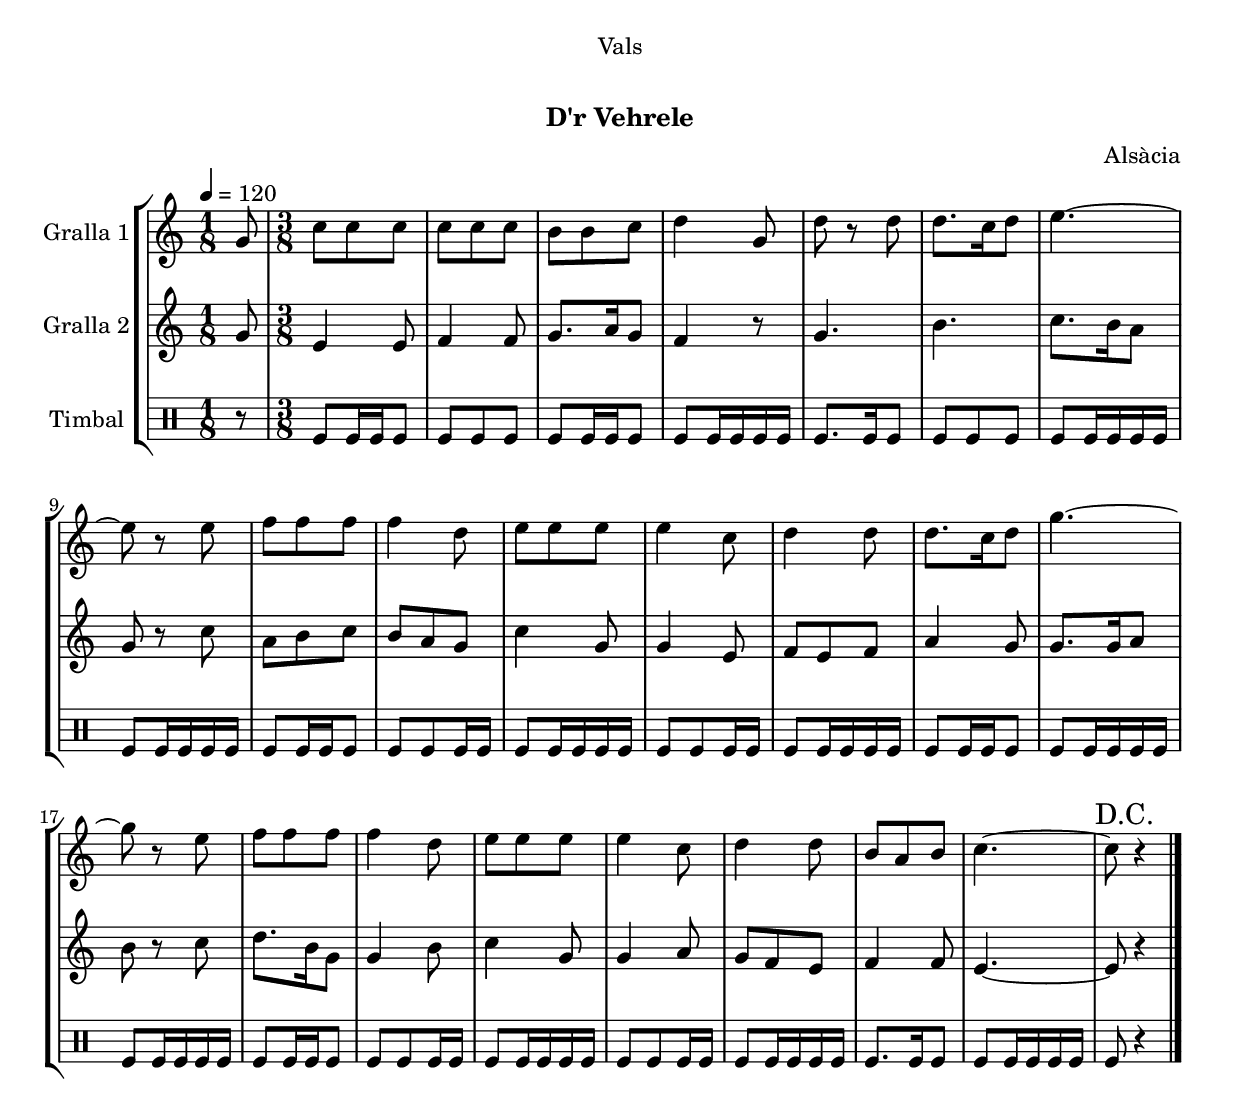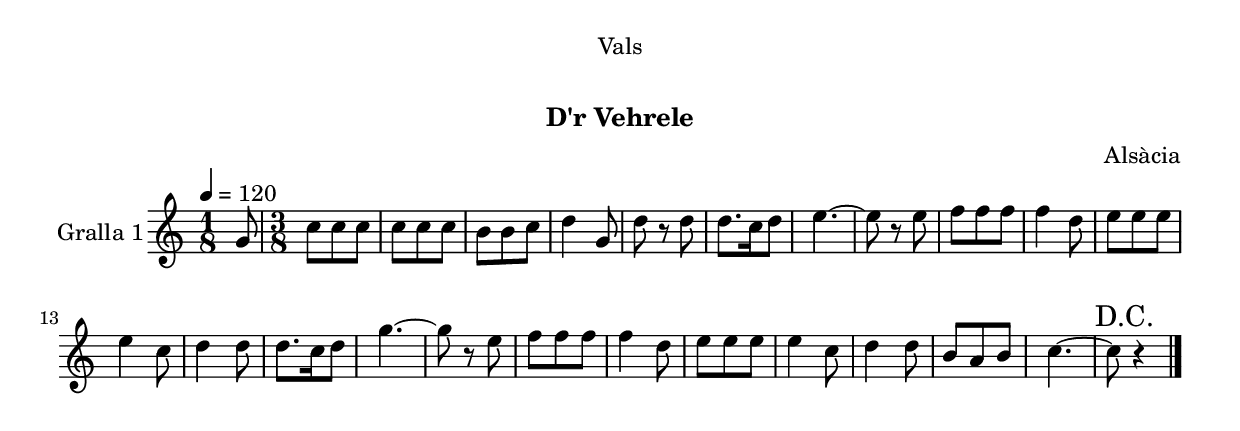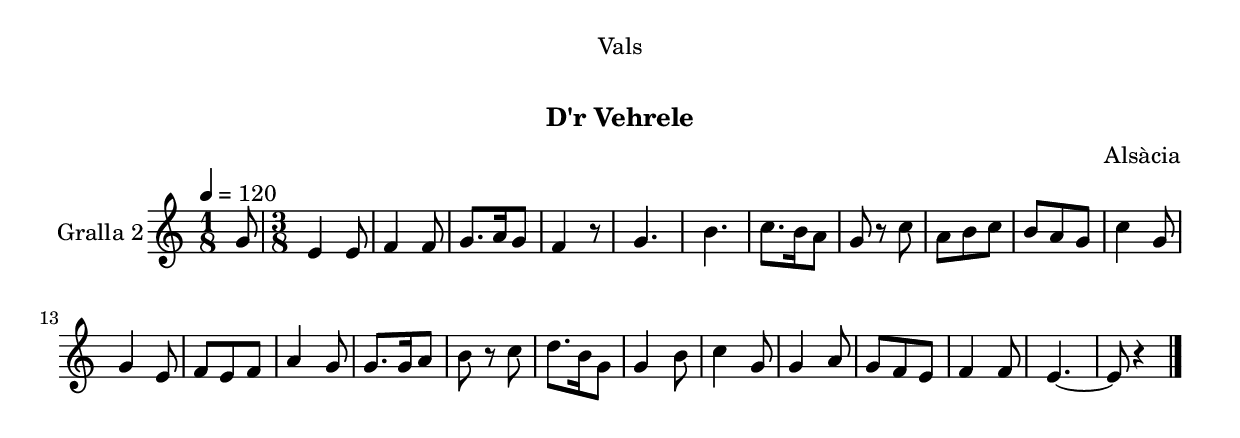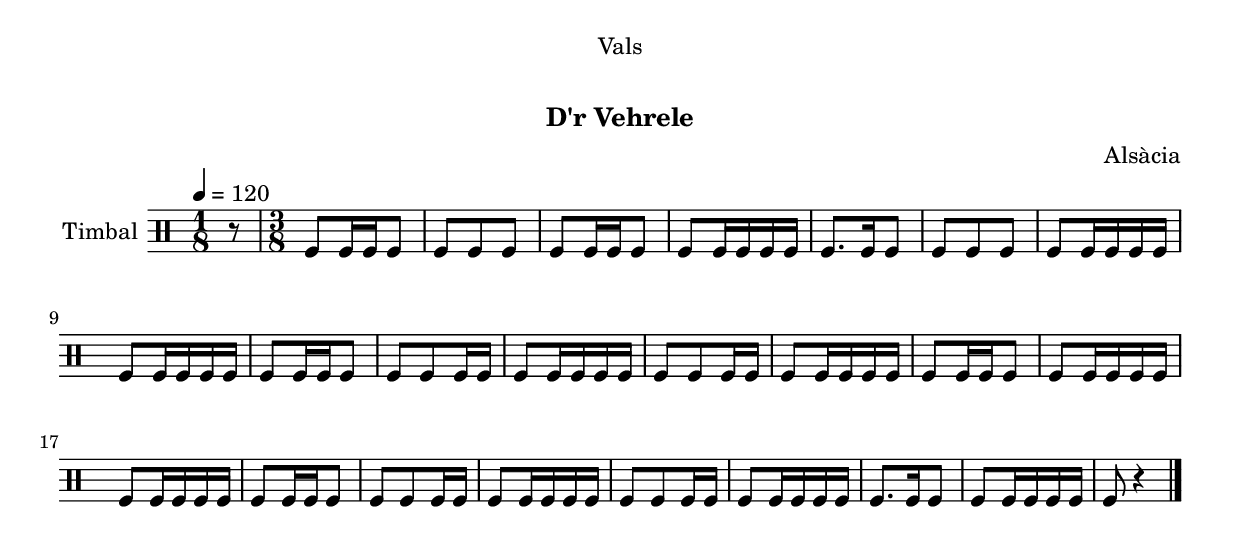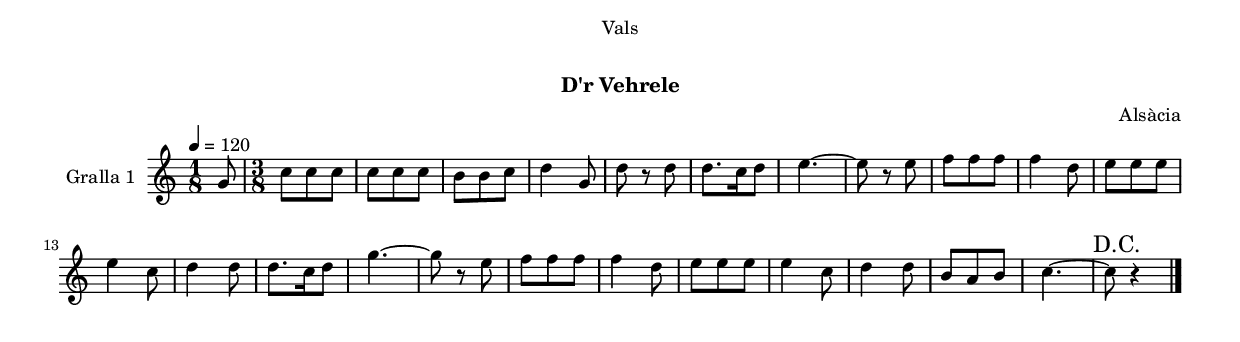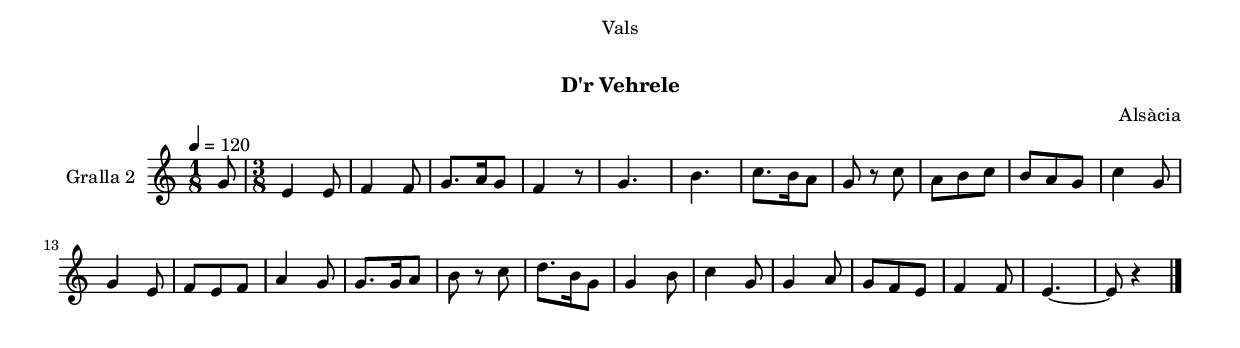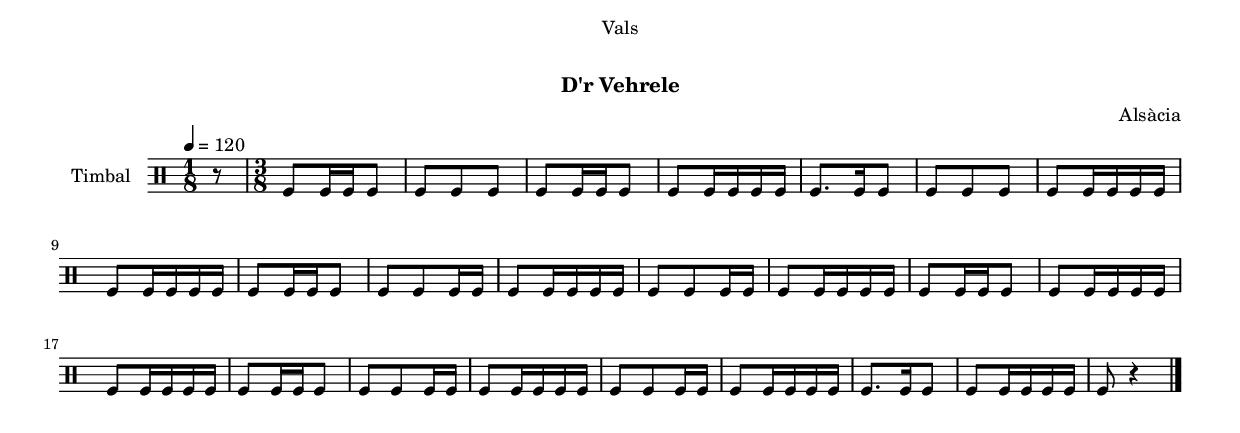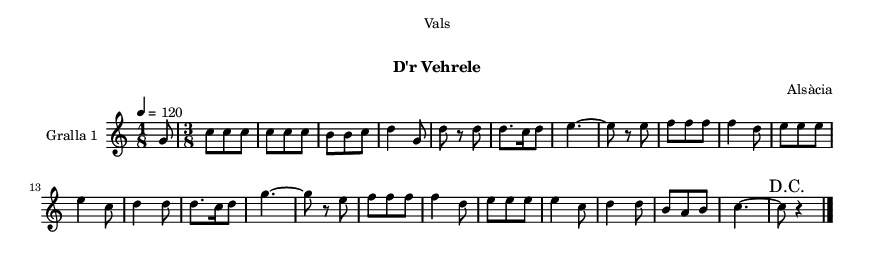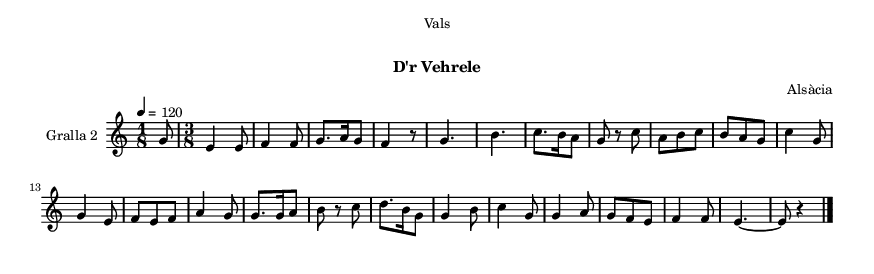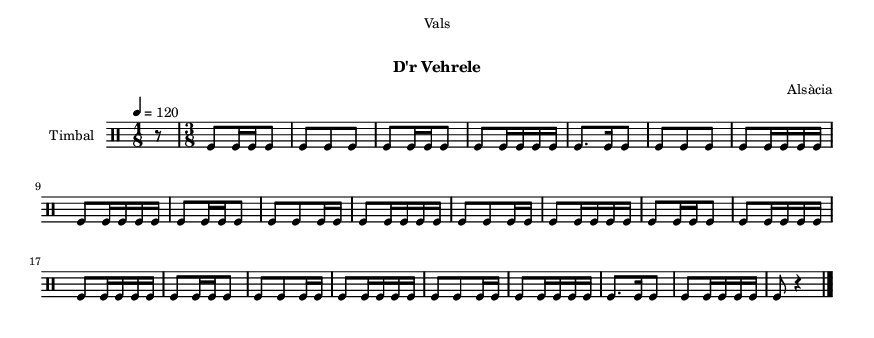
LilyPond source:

\version "2.16.0"

\header {
  dedication="Vals"
  title="  "
  subtitle="D'r Vehrele"
  subsubtitle=""
  poet=""
  meter=""
  piece=""
  composer="Alsàcia"
  arranger=""
  opus=""
  instrument=""
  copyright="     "
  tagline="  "
}

liniaroAa =
\relative g'
{
  \tempo 4=120
  \clef treble
  \key c \major
  \time 1/8
  g8  |
  \time 3/8   c8 c c  |
  c8 c c  |
  b8 b c  |
  %05
  d4 g,8  |
  d'8 r d  |
  d8. c16 d8  |
  e4. ~  |
  e8 r e  |
  %10
  f8 f f  |
  f4 d8  |
  e8 e e  |
  e4 c8  |
  d4 d8  |
  %15
  d8. c16 d8  |
  g4. ~  |
  g8 r e  |
  f8 f f  |
  f4 d8  |
  %20
  e8 e e  |
  e4 c8  |
  d4 d8  |
  b8 a b  |
  c4. ~  |
  %25
  \mark "D.C." c8 r4  \bar "|."
}

liniaroAb =
\relative g'
{
  \tempo 4=120
  \clef treble
  \key c \major
  \time 1/8
  g8  |
  \time 3/8   e4 e8  |
  f4 f8  |
  g8. a16 g8  |
  %05
  f4 r8  |
  g4.  |
  b4.  |
  c8. b16 a8  |
  g8 r c  |
  %10
  a8 b c  |
  b8 a g  |
  c4 g8  |
  g4 e8  |
  f8 e f  |
  %15
  a4 g8  |
  g8. g16 a8  |
  b8 r c  |
  d8. b16 g8  |
  g4 b8  |
  %20
  c4 g8  |
  g4 a8  |
  g8 f e  |
  f4 f8  |
  e4. ~  |
  %25
  e8 r4  \bar "|."
}

liniaroAc =
\drummode
{
  \tempo 4=120
  \time 1/8
  r8  |
  \time 3/8   tomfl8 tomfl16 tomfl tomfl8  |
  tomfl8 tomfl tomfl  |
  tomfl8 tomfl16 tomfl tomfl8  |
  %05
  tomfl8 tomfl16 tomfl tomfl tomfl  |
  tomfl8. tomfl16 tomfl8  |
  tomfl8 tomfl tomfl  |
  tomfl8 tomfl16 tomfl tomfl tomfl  |
  tomfl8 tomfl16 tomfl tomfl tomfl  |
  %10
  tomfl8 tomfl16 tomfl tomfl8  |
  tomfl8 tomfl tomfl16 tomfl  |
  tomfl8 tomfl16 tomfl tomfl tomfl  |
  tomfl8 tomfl tomfl16 tomfl  |
  tomfl8 tomfl16 tomfl tomfl tomfl  |
  %15
  tomfl8 tomfl16 tomfl tomfl8  |
  tomfl8 tomfl16 tomfl tomfl tomfl  |
  tomfl8 tomfl16 tomfl tomfl tomfl  |
  tomfl8 tomfl16 tomfl tomfl8  |
  tomfl8 tomfl tomfl16 tomfl  |
  %20
  tomfl8 tomfl16 tomfl tomfl tomfl  |
  tomfl8 tomfl tomfl16 tomfl  |
  tomfl8 tomfl16 tomfl tomfl tomfl  |
  tomfl8. tomfl16 tomfl8  |
  tomfl8 tomfl16 tomfl tomfl tomfl  |
  %25
  tomfl8 r4  \bar "|."
}

\book {

\paper {
  print-page-number = false
  #(set-paper-size "a4")
  #(layout-set-staff-size 20)
}

\bookpart {
  \score {
    \new StaffGroup {
      \override Score.RehearsalMark #'self-alignment-X = #LEFT
      <<
        \new Staff \with {instrumentName = #"Gralla 1" } \liniaroAa
        \new Staff \with {instrumentName = #"Gralla 2" } \liniaroAb
        \new DrumStaff \with {instrumentName = #"Timbal" } \liniaroAc
      >>
    }
    \layout {}
  }\score { \unfoldRepeats
    \new StaffGroup {
      \override Score.RehearsalMark #'self-alignment-X = #LEFT
      <<
        \new Staff \with {instrumentName = #"Gralla 1" } \liniaroAa
        \new Staff \with {instrumentName = #"Gralla 2" } \liniaroAb
        \new DrumStaff \with {instrumentName = #"Timbal" } \liniaroAc
      >>
    }
    \midi {}
  }
}

\bookpart {
  \header {}
  \score {
    \new StaffGroup {
      \override Score.RehearsalMark #'self-alignment-X = #LEFT
      <<
        \new Staff \with {instrumentName = #"Gralla 1" } \liniaroAa
      >>
    }
    \layout {}
  }\score { \unfoldRepeats
    \new StaffGroup {
      \override Score.RehearsalMark #'self-alignment-X = #LEFT
      <<
        \new Staff \with {instrumentName = #"Gralla 1" } \liniaroAa
      >>
    }
    \midi {}
  }
}

\bookpart {
  \header {}
  \score {
    \new StaffGroup {
      \override Score.RehearsalMark #'self-alignment-X = #LEFT
      <<
        \new Staff \with {instrumentName = #"Gralla 2" } \liniaroAb
      >>
    }
    \layout {}
  }\score { \unfoldRepeats
    \new StaffGroup {
      \override Score.RehearsalMark #'self-alignment-X = #LEFT
      <<
        \new Staff \with {instrumentName = #"Gralla 2" } \liniaroAb
      >>
    }
    \midi {}
  }
}

\bookpart {
  \header {}
  \score {
    \new StaffGroup {
      \override Score.RehearsalMark #'self-alignment-X = #LEFT
      <<
        \new DrumStaff \with {instrumentName = #"Timbal" } \liniaroAc
      >>
    }
    \layout {}
  }\score { \unfoldRepeats
    \new StaffGroup {
      \override Score.RehearsalMark #'self-alignment-X = #LEFT
      <<
        \new DrumStaff \with {instrumentName = #"Timbal" } \liniaroAc
      >>
    }
    \midi {}
  }
}

}

\book {

\paper {
  print-page-number = false
  #(set-paper-size "a5landscape")
  #(layout-set-staff-size 16)
  #(define output-suffix "a5")
}

\bookpart {
  \header {}
  \score {
    \new StaffGroup {
      \override Score.RehearsalMark #'self-alignment-X = #LEFT
      <<
        \new Staff \with {instrumentName = #"Gralla 1" } \liniaroAa
      >>
    }
    \layout {}
  }
}

\bookpart {
  \header {}
  \score {
    \new StaffGroup {
      \override Score.RehearsalMark #'self-alignment-X = #LEFT
      <<
        \new Staff \with {instrumentName = #"Gralla 2" } \liniaroAb
      >>
    }
    \layout {}
  }
}

\bookpart {
  \header {}
  \score {
    \new StaffGroup {
      \override Score.RehearsalMark #'self-alignment-X = #LEFT
      <<
        \new DrumStaff \with {instrumentName = #"Timbal" } \liniaroAc
      >>
    }
    \layout {}
  }
}

}

\book {

\paper {
  print-page-number = false
  #(set-paper-size "a6landscape")
  #(layout-set-staff-size 12)
  #(define output-suffix "a6")
}

\bookpart {
  \header {}
  \score {
    \new StaffGroup {
      \override Score.RehearsalMark #'self-alignment-X = #LEFT
      <<
        \new Staff \with {instrumentName = #"Gralla 1" } \liniaroAa
      >>
    }
    \layout {}
  }
}

\bookpart {
  \header {}
  \score {
    \new StaffGroup {
      \override Score.RehearsalMark #'self-alignment-X = #LEFT
      <<
        \new Staff \with {instrumentName = #"Gralla 2" } \liniaroAb
      >>
    }
    \layout {}
  }
}

\bookpart {
  \header {}
  \score {
    \new StaffGroup {
      \override Score.RehearsalMark #'self-alignment-X = #LEFT
      <<
        \new DrumStaff \with {instrumentName = #"Timbal" } \liniaroAc
      >>
    }
    \layout {}
  }
}

}

